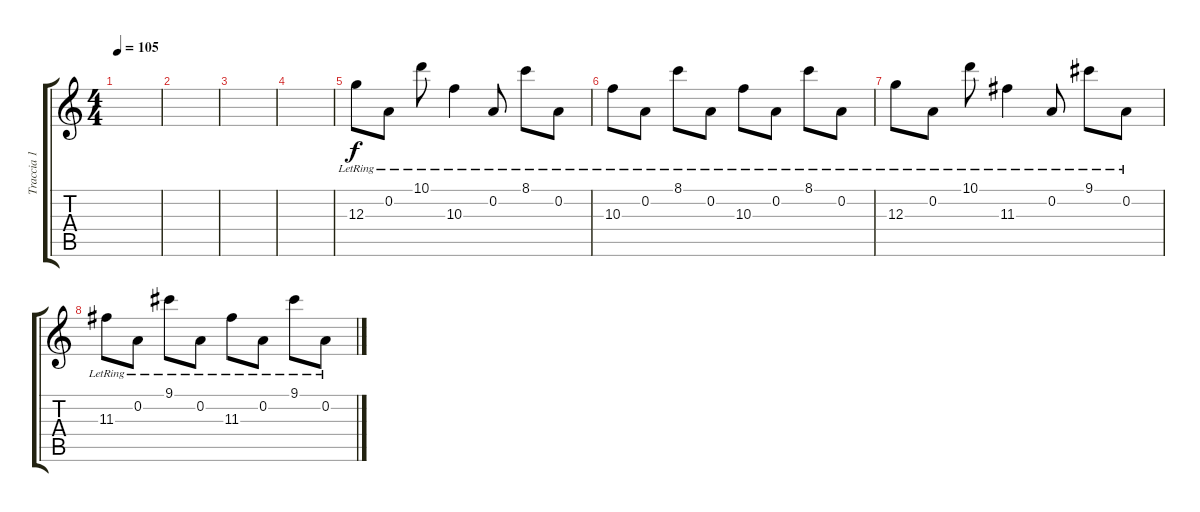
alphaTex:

\track ("Traccia 1" "Traccia 1") {instrument electricguitarjazz}
\staff {score tabs}
\tuning (E4 A3 G3 D3 A2 D2) {hide}
\ts (4 4)
\tempo 105
\clef g2
\ks c
|
|
|
|
12.3{lr}.8 0.2{lr}.8 10.1{lr}.8 10.3{lr}.4 0.2{lr}.8 8.1{lr}.8 0.2{lr}.8 |
10.3{lr}.8 0.2{lr}.8 8.1{lr}.8 0.2{lr}.8 10.3{lr}.8 0.2{lr}.8 8.1{lr}.8 0.2{lr}.8 |
12.3{lr}.8 0.2{lr}.8 10.1{lr}.8 11.3{lr}.4 0.2{lr}.8 9.1{lr}.8 0.2{lr}.8 |
11.3{lr}.8 0.2{lr}.8 9.1{lr}.8 0.2{lr}.8 11.3{lr}.8 0.2{lr}.8 9.1{lr}.8 0.2{lr}.8
